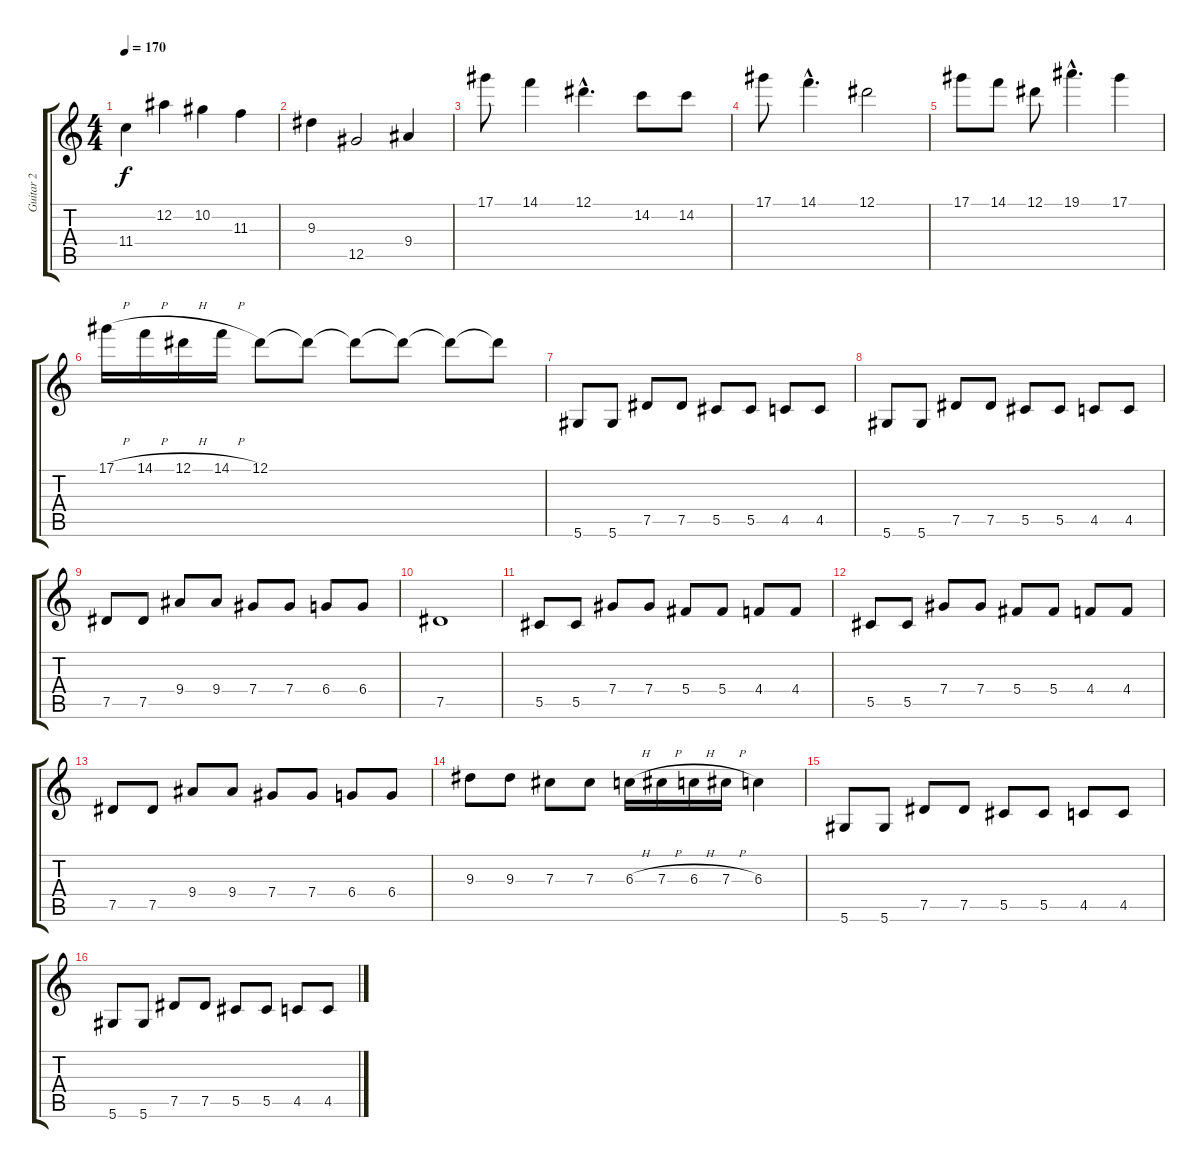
\track ("Guitar 2" "Guitar 2") {instrument distortionguitar}
\staff {score tabs}
\tuning (Eb4 Bb3 Gb3 Db3 Ab2 Eb2) {hide}
\ts (4 4)
\tempo 170
\clef g2
\ks c
11.4.4{dy f} 12.2.4 10.2.4 11.3.4 |
9.3.4 12.5.2 9.4.4 |
17.1.8 14.1.4 12.1{hac}.4{d} 14.2.8 14.2.8 |
17.1.8 14.1{hac}.4{d} 12.1.2 |
17.1.8 14.1.8 12.1.8 19.1{hac}.4{d} 17.1.4 |
17.1{h}.16 14.1{h}.16 12.1{h}.16 14.1{h}.16 12.1.8 12.1{t}.8 12.1{t}.8 12.1{t}.8 12.1{t}.8 12.1{t}.8 |
5.6.8{instrument electricguitarmuted} 5.6.8 7.5.8 7.5.8 5.5.8 5.5.8 4.5.8 4.5.8 |
5.6.8 5.6.8 7.5.8 7.5.8 5.5.8 5.5.8 4.5.8 4.5.8 |
7.5.8 7.5.8 9.4.8 9.4.8 7.4.8 7.4.8 6.4.8 6.4.8 |
7.5.1 |
5.5.8 5.5.8 7.4.8 7.4.8 5.4.8 5.4.8 4.4.8 4.4.8 |
5.5.8 5.5.8 7.4.8 7.4.8 5.4.8 5.4.8 4.4.8 4.4.8 |
7.5.8 7.5.8 9.4.8 9.4.8 7.4.8 7.4.8 6.4.8 6.4.8 |
9.3.8{instrument overdrivenguitar} 9.3.8 7.3.8 7.3.8 6.3{h}.16{instrument overdrivenguitar} 7.3{h}.16 6.3{h}.16 7.3{h}.16 6.3.4 |
5.6.8{instrument electricguitarmuted} 5.6.8 7.5.8 7.5.8 5.5.8 5.5.8 4.5.8 4.5.8 |
5.6.8 5.6.8 7.5.8 7.5.8 5.5.8 5.5.8 4.5.8 4.5.8
